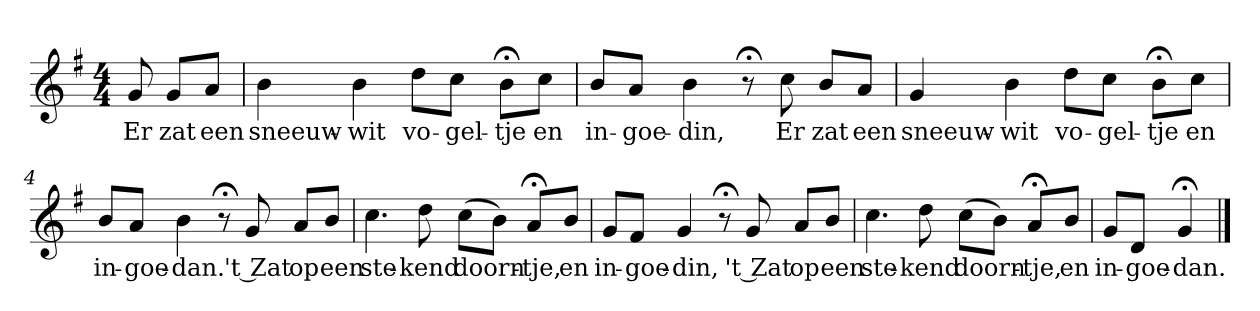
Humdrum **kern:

**kern	**text
*part1	*part1
*staff1	*staff1
*k[f#]	*
*G:	*
*M4/4	*
*MM120	*
=	=
8g	Er
8gL	zat
8aJ	een
=1	=1
4b	sneeuw-
4b	-wit
8ddL	vo-
8ccJ	-gel-
8b;<L	-tje
8ccJ	en
=2	=2
8bL	in-
8aJ	-goe-
4b	-din,
8r;<	.
8cc	Er
8bL	zat
8aJ	een
=3	=3
4g	sneeuw-
4b	-wit
8ddL	vo-
8ccJ	-gel-
8b;<L	-tje
8ccJ	en
=4	=4
8bL	in-
8aJ	-goe-
4b	-dan.
8r;<	.
8g	't Zat
8aL	op
8bJ	een
=5	=5
4.cc	ste-
8dd	-kend
(8ccL	doorn-
8bJ)	.
8a;<L	-tje,
8bJ	en
=6	=6
8gL	in-
8f#J	-goe-
4g	-din,
8r;<	.
8g	't Zat
8aL	op
8bJ	een
=7	=7
4.cc	ste-
8dd	-kend
(8ccL	doorn-
8bJ)	.
8a;<L	-tje,
8bJ	en
=8	=8
8gL	in-
8dJ	-goe-
4g;<	-dan.
==	==
*-	*-
